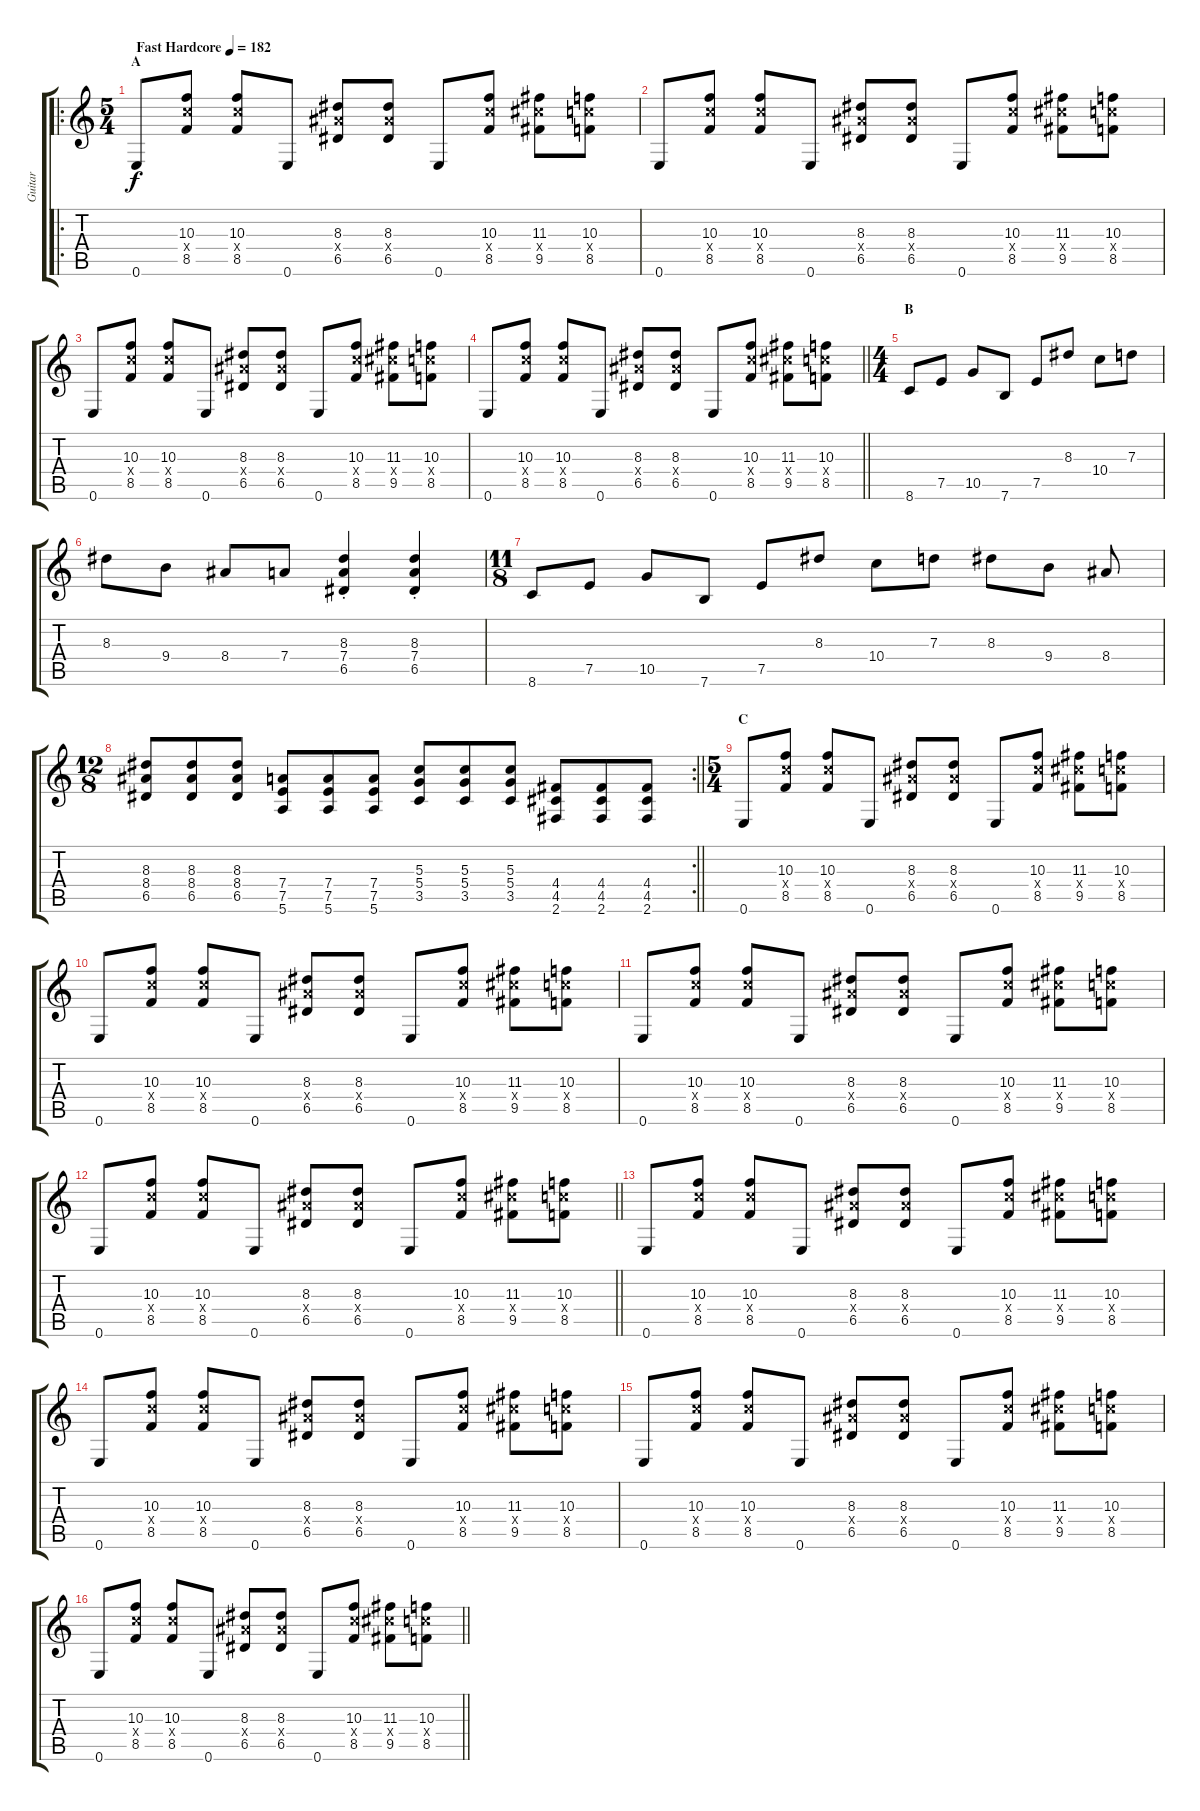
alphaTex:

\track ("Guitar" "Guitar") {instrument distortionguitar}
\staff {score tabs}
\tuning (E4 B3 G3 D3 A2 E2) {hide}
\ro
\ts (5 4)
\section ("" "A")
\tempo (182 "Fast Hardcore")
\clef g2
\ks c
0.6.8{dy f instrument distortionguitar} (10.3 10.4{x} 8.5).8 (10.3 10.4{x} 8.5).8 0.6.8 (8.3 8.4{x} 6.5).8 (8.3 8.4{x} 6.5).8 0.6.8 (10.3 10.4{x} 8.5).8 (11.3 11.4{x} 9.5).8 (10.3 10.4{x} 8.5).8 |
0.6.8 (10.3 10.4{x} 8.5).8 (10.3 10.4{x} 8.5).8 0.6.8 (8.3 8.4{x} 6.5).8 (8.3 8.4{x} 6.5).8 0.6.8 (10.3 10.4{x} 8.5).8 (11.3 11.4{x} 9.5).8 (10.3 10.4{x} 8.5).8 |
0.6.8 (10.3 10.4{x} 8.5).8 (10.3 10.4{x} 8.5).8 0.6.8 (8.3 8.4{x} 6.5).8 (8.3 8.4{x} 6.5).8 0.6.8 (10.3 10.4{x} 8.5).8 (11.3 11.4{x} 9.5).8 (10.3 10.4{x} 8.5).8 |
\barLineRight lightlight
0.6.8 (10.3 10.4{x} 8.5).8 (10.3 10.4{x} 8.5).8 0.6.8 (8.3 8.4{x} 6.5).8 (8.3 8.4{x} 6.5).8 0.6.8 (10.3 10.4{x} 8.5).8 (11.3 11.4{x} 9.5).8 (10.3 10.4{x} 8.5).8 |
\ts (4 4)
\section ("" "B")
8.6.8{volume 10} 7.5.8 10.5.8 7.6.8 7.5.8 8.3.8 10.4.8 7.3.8 |
8.3.8 9.4.8 8.4.8 7.4.8 (8.3{st} 7.4{st} 6.5{st}).4 (8.3{st} 7.4{st} 6.5{st}).4 |
\ts (11 8)
8.6.8 7.5.8 10.5.8 7.6.8 7.5.8 8.3.8 10.4.8 7.3.8 8.3.8 9.4.8 8.4.8 |
\rc 2
\ts (12 8)
\barLineRight lightlight
(8.3 8.4 6.5).8{volume 12 instrument distortionguitar} (8.3 8.4 6.5).8 (8.3 8.4 6.5).8 (7.4 7.5 5.6).8 (7.4 7.5 5.6).8 (7.4 7.5 5.6).8 (5.3 5.4 3.5).8 (5.3 5.4 3.5).8 (5.3 5.4 3.5).8 (4.4 4.5 2.6).8 (4.4 4.5 2.6).8 (4.4 4.5 2.6).8 |
\ts (5 4)
\section ("" "C")
0.6.8 (10.3 10.4{x} 8.5).8 (10.3 10.4{x} 8.5).8 0.6.8 (8.3 8.4{x} 6.5).8 (8.3 8.4{x} 6.5).8 0.6.8 (10.3 10.4{x} 8.5).8 (11.3 11.4{x} 9.5).8 (10.3 10.4{x} 8.5).8 |
0.6.8 (10.3 10.4{x} 8.5).8 (10.3 10.4{x} 8.5).8 0.6.8 (8.3 8.4{x} 6.5).8 (8.3 8.4{x} 6.5).8 0.6.8 (10.3 10.4{x} 8.5).8 (11.3 11.4{x} 9.5).8 (10.3 10.4{x} 8.5).8 |
0.6.8 (10.3 10.4{x} 8.5).8 (10.3 10.4{x} 8.5).8 0.6.8 (8.3 8.4{x} 6.5).8 (8.3 8.4{x} 6.5).8 0.6.8 (10.3 10.4{x} 8.5).8 (11.3 11.4{x} 9.5).8 (10.3 10.4{x} 8.5).8 |
\barLineRight lightlight
0.6.8 (10.3 10.4{x} 8.5).8 (10.3 10.4{x} 8.5).8 0.6.8 (8.3 8.4{x} 6.5).8 (8.3 8.4{x} 6.5).8 0.6.8 (10.3 10.4{x} 8.5).8 (11.3 11.4{x} 9.5).8 (10.3 10.4{x} 8.5).8 |
0.6.8 (10.3 10.4{x} 8.5).8 (10.3 10.4{x} 8.5).8 0.6.8 (8.3 8.4{x} 6.5).8 (8.3 8.4{x} 6.5).8 0.6.8 (10.3 10.4{x} 8.5).8 (11.3 11.4{x} 9.5).8 (10.3 10.4{x} 8.5).8 |
0.6.8 (10.3 10.4{x} 8.5).8 (10.3 10.4{x} 8.5).8 0.6.8 (8.3 8.4{x} 6.5).8 (8.3 8.4{x} 6.5).8 0.6.8 (10.3 10.4{x} 8.5).8 (11.3 11.4{x} 9.5).8 (10.3 10.4{x} 8.5).8 |
0.6.8 (10.3 10.4{x} 8.5).8 (10.3 10.4{x} 8.5).8 0.6.8 (8.3 8.4{x} 6.5).8 (8.3 8.4{x} 6.5).8 0.6.8 (10.3 10.4{x} 8.5).8 (11.3 11.4{x} 9.5).8 (10.3 10.4{x} 8.5).8 |
\barLineRight lightlight
0.6.8 (10.3 10.4{x} 8.5).8 (10.3 10.4{x} 8.5).8 0.6.8 (8.3 8.4{x} 6.5).8 (8.3 8.4{x} 6.5).8 0.6.8 (10.3 10.4{x} 8.5).8 (11.3 11.4{x} 9.5).8 (10.3 10.4{x} 8.5).8
